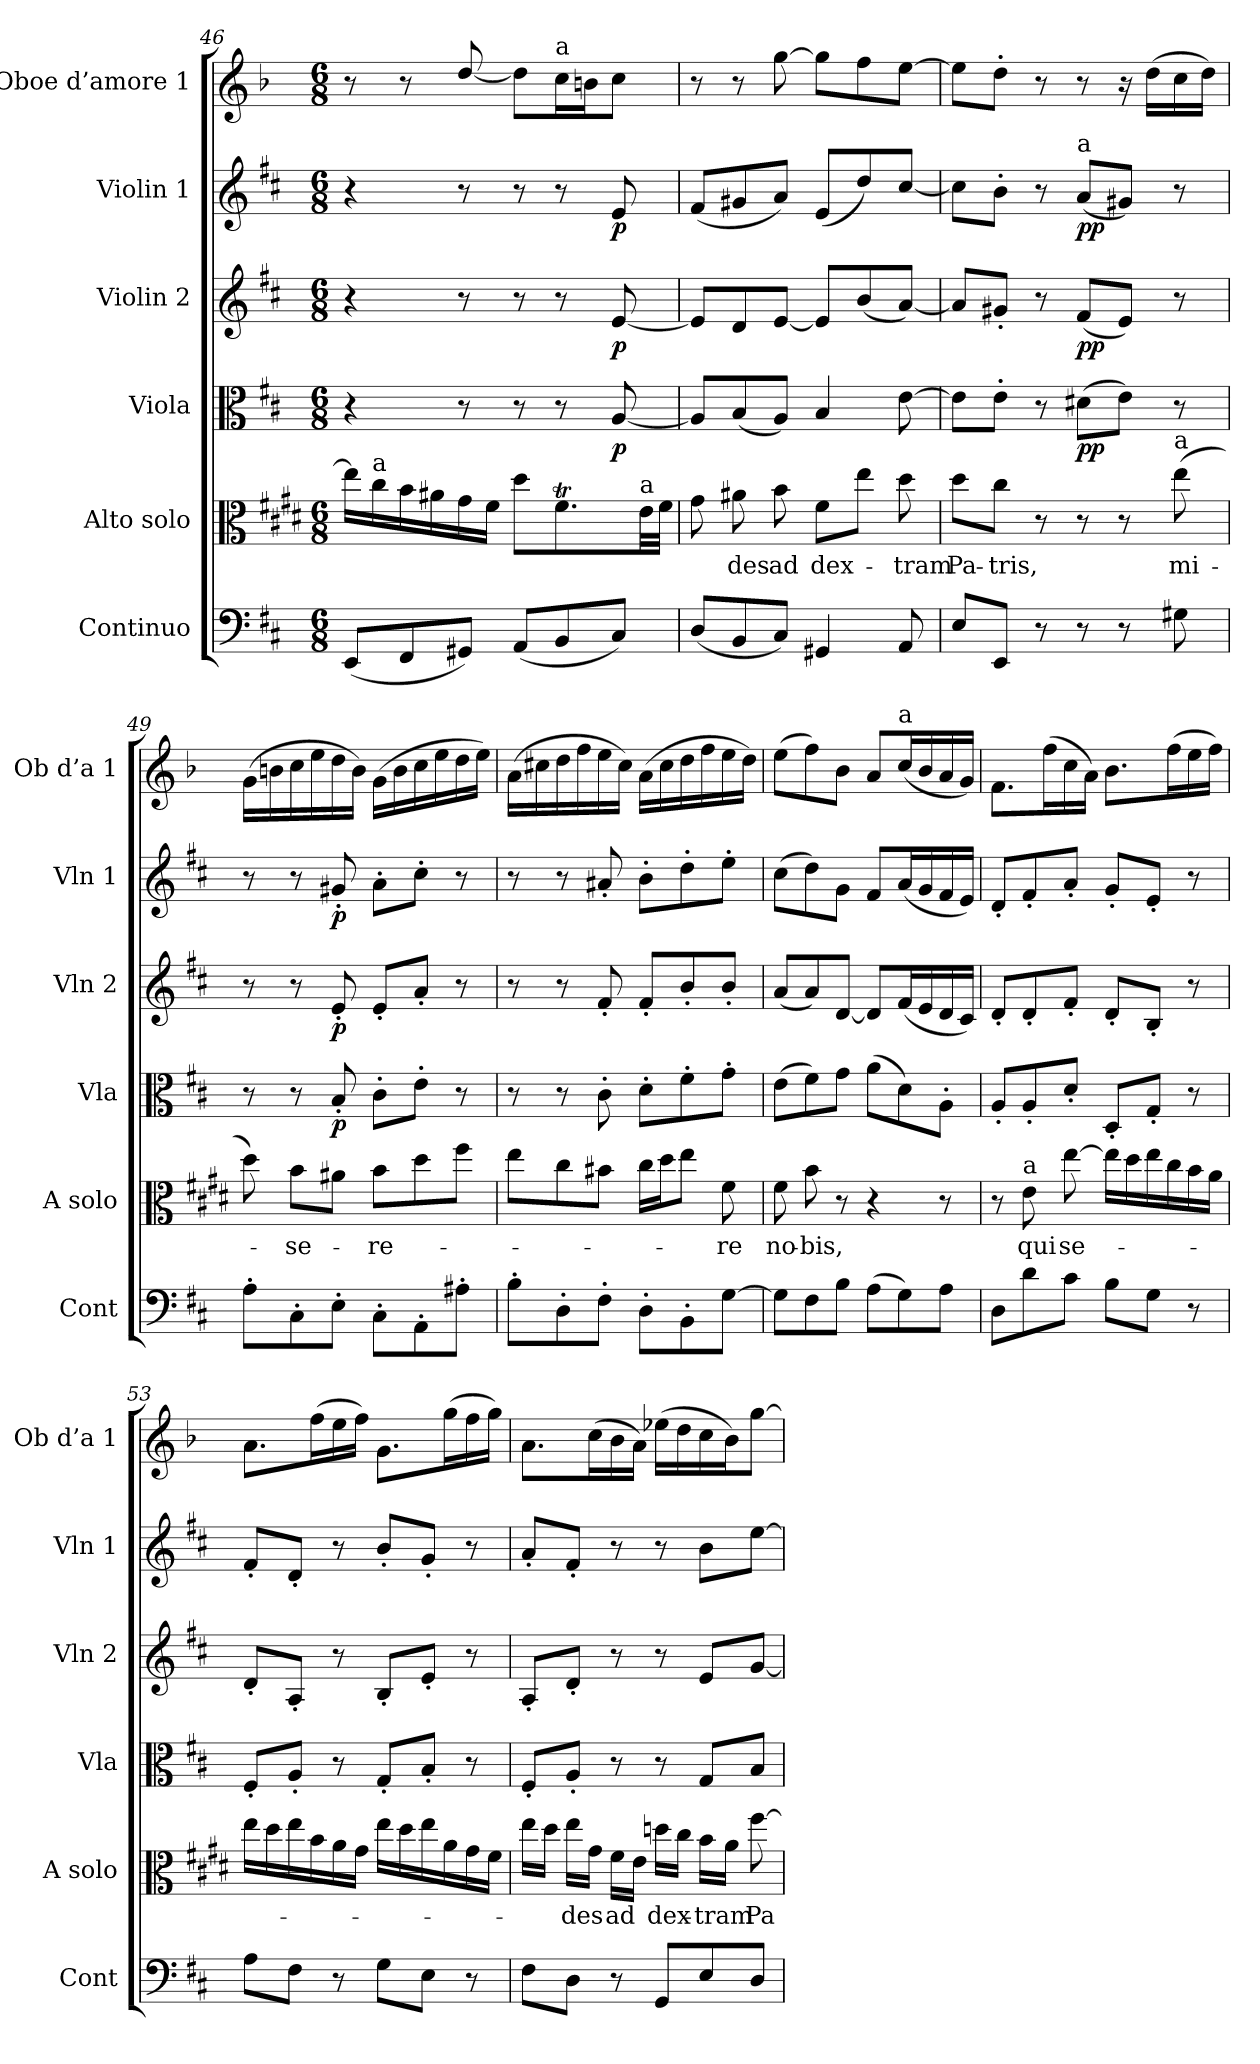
**kern	**kern	**text	**kern	**dynam	**kern	**dynam	**kern	**dynam	**kern
*part6	*part5	*part5	*part4	*part4	*part3	*part3	*part2	*part2	*part1
*staff6	*staff5	*staff5	*staff4	*staff4	*staff3	*staff3	*staff2	*staff2	*staff1
*I"Continuo	*I"Alto solo	*	*I"Viola	*	*I"Violin 2	*	*I"Violin 1	*	*I"Oboe d’amore 1
*I'Cont	*I'A solo	*	*I'Vla	*	*I'Vln 2	*	*I'Vln 1	*	*I'Ob d’a 1
!!LO:PB:g=z
*clefF4	*clefC3	*	*clefC3	*	*clefG2	*	*clefG2	*	*clefG2
*	*ITrd1c2	*	*	*	*	*	*	*	*ITrd2c3
*k[f#c#]	*k[f#c#]	*	*k[f#c#]	*	*k[f#c#]	*	*k[f#c#]	*	*k[f#c#]
*M6/8	*M6/8	*	*M6/8	*	*M6/8	*	*M6/8	*	*M6/8
=46	=46	=46	=46	=46	=46	=46	=46	=46	=46
(8EE/L	16dd\LL]	.	4r	.	4r	.	4r	.	8r
!	!LO:TX:a:t=a	!	!	!	!	!	!	!	!
.	16b\	.	.	.	.	.	.	.	.
8FF#/	16a\	.	.	.	.	.	.	.	8r
.	16g#X\	.	.	.	.	.	.	.	.
8GG#X/J)	16f#\	.	8r	.	8r	.	8r	.	[8b/
.	16e\JJ	.	.	.	.	.	.	.	.
(8AA/L	8cc#\L	.	8r	.	8r	.	8r	.	8b\L]
!	!	!	!	!	!	!	!	!	!LO:TX:a:t=a
8BB/	8.eT\	.	8r	.	8r	.	8r	.	16a\L
.	.	.	.	.	.	.	.	.	16g#X\J
!	!	!	!	!LO:DY:b	!	!LO:DY:b	!	!LO:DY:b	!
8C#/J)	.	.	[8A/	p	[8e/	p	8e/	p	8a\J
!	!LO:TX:a:t=a	!	!	!	!	!	!	!	!
.	32d\LL	.	.	.	.	.	.	.	.
.	32e\JJJ	.	.	.	.	.	.	.	.
=47	=47	=47	=47	=47	=47	=47	=47	=47	=47
(8D/L	8f#\	.	8A/L]	.	8e/L]	.	(8f#/L	.	8r
!	!	!LO:LY:b	!	!	!	!	!	!	!
8BB/	8g#X\	-des	(8B/	.	8d/	.	8g#X/	.	8r
!	!	!LO:LY:b	!	!	!	!	!	!	!
8C#/J)	8a\	ad	8A/J)	.	[8e/J	.	8a/J)	.	[8ee\
!	!	!LO:LY:b	!	!	!	!	!	!	!
4GG#X/	8e\L	dex-	4B/	.	8e/L]	.	(8e/L	.	8ee\L]
.	8dd\J	.	.	.	(8b/	.	8dd/)	.	8dd\
!	!	!LO:LY:b	!	!	!	!	!	!	!
8AA/	8cc#\	-tram	[8e\	.	[8a/J)	.	[8cc#/J	.	[8cc#\J
=48	=48	=48	=48	=48	=48	=48	=48	=48	=48
!	!	!LO:LY:b	!	!	!	!	!	!	!
8E/L	8cc#\L	Pa-	8e\L]	.	8a/L]	.	8cc#\L]	.	8cc#\L]
!	!	!LO:LY:b	!	!	!	!	!	!	!
8EE/J	8b\J	-tris,	8e'\J	.	8g#X'/J	.	8b'\J	.	8b'\J
8r	8r	.	8r	.	8r	.	8r	.	8r
!	!	!	!	!	!	!	!LO:TX:a:t=a	!	!
!	!	!	!	!LO:DY:b	!	!LO:DY:b	!	!LO:DY:b	!
8r	8r	.	(8d#X\L	pp	(8f#/L	pp	(8a/L	pp	8r
8r	8r	.	8e\J)	.	8e/J)	.	8g#X/J)	.	16r
.	.	.	.	.	.	.	.	.	(16b\LL
!	!LO:TX:a:t=a	!	!	!	!	!	!	!	!
!	!	!LO:LY:b	!	!	!	!	!	!	!
8G#X\	(8dd\	mi-	8r	.	8r	.	8r	.	16a\
.	.	.	.	.	.	.	.	.	16b\JJ)
=49	=49	=49	=49	=49	=49	=49	=49	=49	=49
8A'\L	8cc#\)	.	8r	.	8r	.	8r	.	(16e\LL
.	.	.	.	.	.	.	.	.	16g#X\
!	!	!LO:LY:b	!	!	!	!	!	!	!
8C#'\	8a\L	-se-	8r	.	8r	.	8r	.	16a\
.	.	.	.	.	.	.	.	.	16cc#\
!	!	!	!	!LO:DY:b	!	!LO:DY:b	!	!LO:DY:b	!
8E'\J	8g#X\J	.	8B'/	p	8e'/	p	8g#X'/	p	16b\
.	.	.	.	.	.	.	.	.	16g#\JJ)
!	!	!LO:LY:b	!	!	!	!	!	!	!
8C#'\L	8a\L	-re-	8c#'\L	.	8e'/L	.	8a'\L	.	(16e\LL
.	.	.	.	.	.	.	.	.	16g#\
8AA'\	8cc#\	.	8e'\J	.	8a'/J	.	8cc#'\J	.	16a\
.	.	.	.	.	.	.	.	.	16cc#\
8A#X'\J	8ee\J	.	8r	.	8r	.	8r	.	16b\
.	.	.	.	.	.	.	.	.	16cc#\JJ)
=50	=50	=50	=50	=50	=50	=50	=50	=50	=50
8B'\L	8dd\L	.	8r	.	8r	.	8r	.	(16f#\LL
.	.	.	.	.	.	.	.	.	16a#X\
8D'\	8b\	.	8r	.	8r	.	8r	.	16b\
.	.	.	.	.	.	.	.	.	16dd\
8F#'\J	8a#X\J	.	8c#'\	.	8f#'/	.	8a#X'/	.	16cc#\
.	.	.	.	.	.	.	.	.	16a#\JJ)
8D'\L	16b\LL	.	8d'\L	.	8f#'/L	.	8b'\L	.	(16f#\LL
.	16cc#\J	.	.	.	.	.	.	.	16a#\
8BB'\	8dd\J	.	8f#'\	.	8b'/	.	8dd'\	.	16b\
.	.	.	.	.	.	.	.	.	16dd\
!	!	!LO:LY:b	!	!	!	!	!	!	!
[8G\J	8e\	-re	8g'\J	.	8b'/J	.	8ee'\J	.	16cc#\
.	.	.	.	.	.	.	.	.	16b\JJ)
!!LO:LB:g=z
=51	=51	=51	=51	=51	=51	=51	=51	=51	=51
!	!	!LO:LY:b	!	!	!	!	!	!	!
8G\L]	8e\	no-	(8e\L	.	(8a/L	.	(8cc#\L	.	(8cc#\L
!	!	!LO:LY:b	!	!	!	!	!	!	!
8F#\	8a\	-bis,	8f#\)	.	8a/)	.	8dd\)	.	8dd\)
8B\J	8r	.	8g\J	.	[8d/J	.	8g\J	.	8g\J
(8A\L	4r	.	(8a\L	.	8d/L]	.	8f#/L	.	8f#/L
!	!	!	!	!	!	!	!	!	!LO:TX:a:t=a
8G\)	.	.	8d\)	.	(16f#/L	.	(16a/L	.	(16a/L
.	.	.	.	.	16e/	.	16g/	.	16g/
8A\J	8r	.	8A'\J	.	16d/	.	16f#/	.	16f#/
.	.	.	.	.	16c#/JJ)	.	16e/JJ)	.	16e/JJ)
=52	=52	=52	=52	=52	=52	=52	=52	=52	=52
8D\L	8r	.	8A'/L	.	8d'/L	.	8d'/L	.	8.d\L
!	!LO:TX:a:t=a	!	!	!	!	!	!	!	!
!	!	!LO:LY:b	!	!	!	!	!	!	!
8d\	8d\	qui	8A'/	.	8d'/	.	8f#'/	.	.
.	.	.	.	.	.	.	.	.	(16dd\L
!	!	!LO:LY:b	!	!	!	!	!	!	!
8c#\J	[8dd\	se-	8d'/J	.	8f#'/J	.	8a'/J	.	16a\
.	.	.	.	.	.	.	.	.	16f#\JJ)
8B\L	16dd\LL]	.	8D'/L	.	8d'/L	.	8g'/L	.	8.g\L
.	16cc#\	.	.	.	.	.	.	.	.
8G\J	16dd\	.	8G'/J	.	8B'/J	.	8e'/J	.	.
.	16b\	.	.	.	.	.	.	.	(16dd\L
8r	16a\	.	8r	.	8r	.	8r	.	16cc#\
.	16g\JJ	.	.	.	.	.	.	.	16dd\JJ)
=53	=53	=53	=53	=53	=53	=53	=53	=53	=53
8A\L	16dd\LL	.	8F#'/L	.	8d'/L	.	8f#'/L	.	8.f#\L
.	16cc#\	.	.	.	.	.	.	.	.
8F#\J	16dd\	.	8A'/J	.	8A'/J	.	8d'/J	.	.
.	16a\	.	.	.	.	.	.	.	(16dd\L
8r	16g\	.	8r	.	8r	.	8r	.	16cc#\
.	16f#\JJ	.	.	.	.	.	.	.	16dd\JJ)
8G\L	16dd\LL	.	8G'/L	.	8B'/L	.	8b'/L	.	8.e\L
.	16cc#\	.	.	.	.	.	.	.	.
8E\J	16dd\	.	8B'/J	.	8e'/J	.	8g'/J	.	.
.	16g\	.	.	.	.	.	.	.	(16ee\L
8r	16f#\	.	8r	.	8r	.	8r	.	16dd\
.	16e\JJ	.	.	.	.	.	.	.	16ee\JJ)
=54	=54	=54	=54	=54	=54	=54	=54	=54	=54
8F#\L	16dd\LL	.	8F#'/L	.	8A'/L	.	8a'/L	.	8.f#\L
.	16cc#\JJ	.	.	.	.	.	.	.	.
!	!	!LO:LY:b	!	!	!	!	!	!	!
8D\J	16dd\LL	-des	8A'/J	.	8d'/J	.	8f#'/J	.	.
.	16f#\JJ	.	.	.	.	.	.	.	(16a\L
!	!	!LO:LY:b	!	!	!	!	!	!	!
8r	16e\LL	ad	8r	.	8r	.	8r	.	16g\
.	16d\JJ	.	.	.	.	.	.	.	16f#\JJ)
!	!	!LO:LY:b	!	!	!	!	!	!	!
8GG/L	16ccn\LL	dex-	8r	.	8r	.	8r	.	(16ccn\LL
.	16b\JJ	.	.	.	.	.	.	.	16b\
!	!	!LO:LY:b	!	!	!	!	!	!	!
8E/	16a\LL	-tram	8G/L	.	8e/L	.	8b\L	.	16a\
.	16g\JJ	.	.	.	.	.	.	.	16g\J)
!	!	!LO:LY:b	!	!	!	!	!	!	!
8D/J	[8ee\	Pa-	8B/J	.	[8g/J	.	[8ee\J	.	[8ee\J
=	=	=	=	=	=	=	=	=	=
*-	*-	*-	*-	*-	*-	*-	*-	*-	*-
